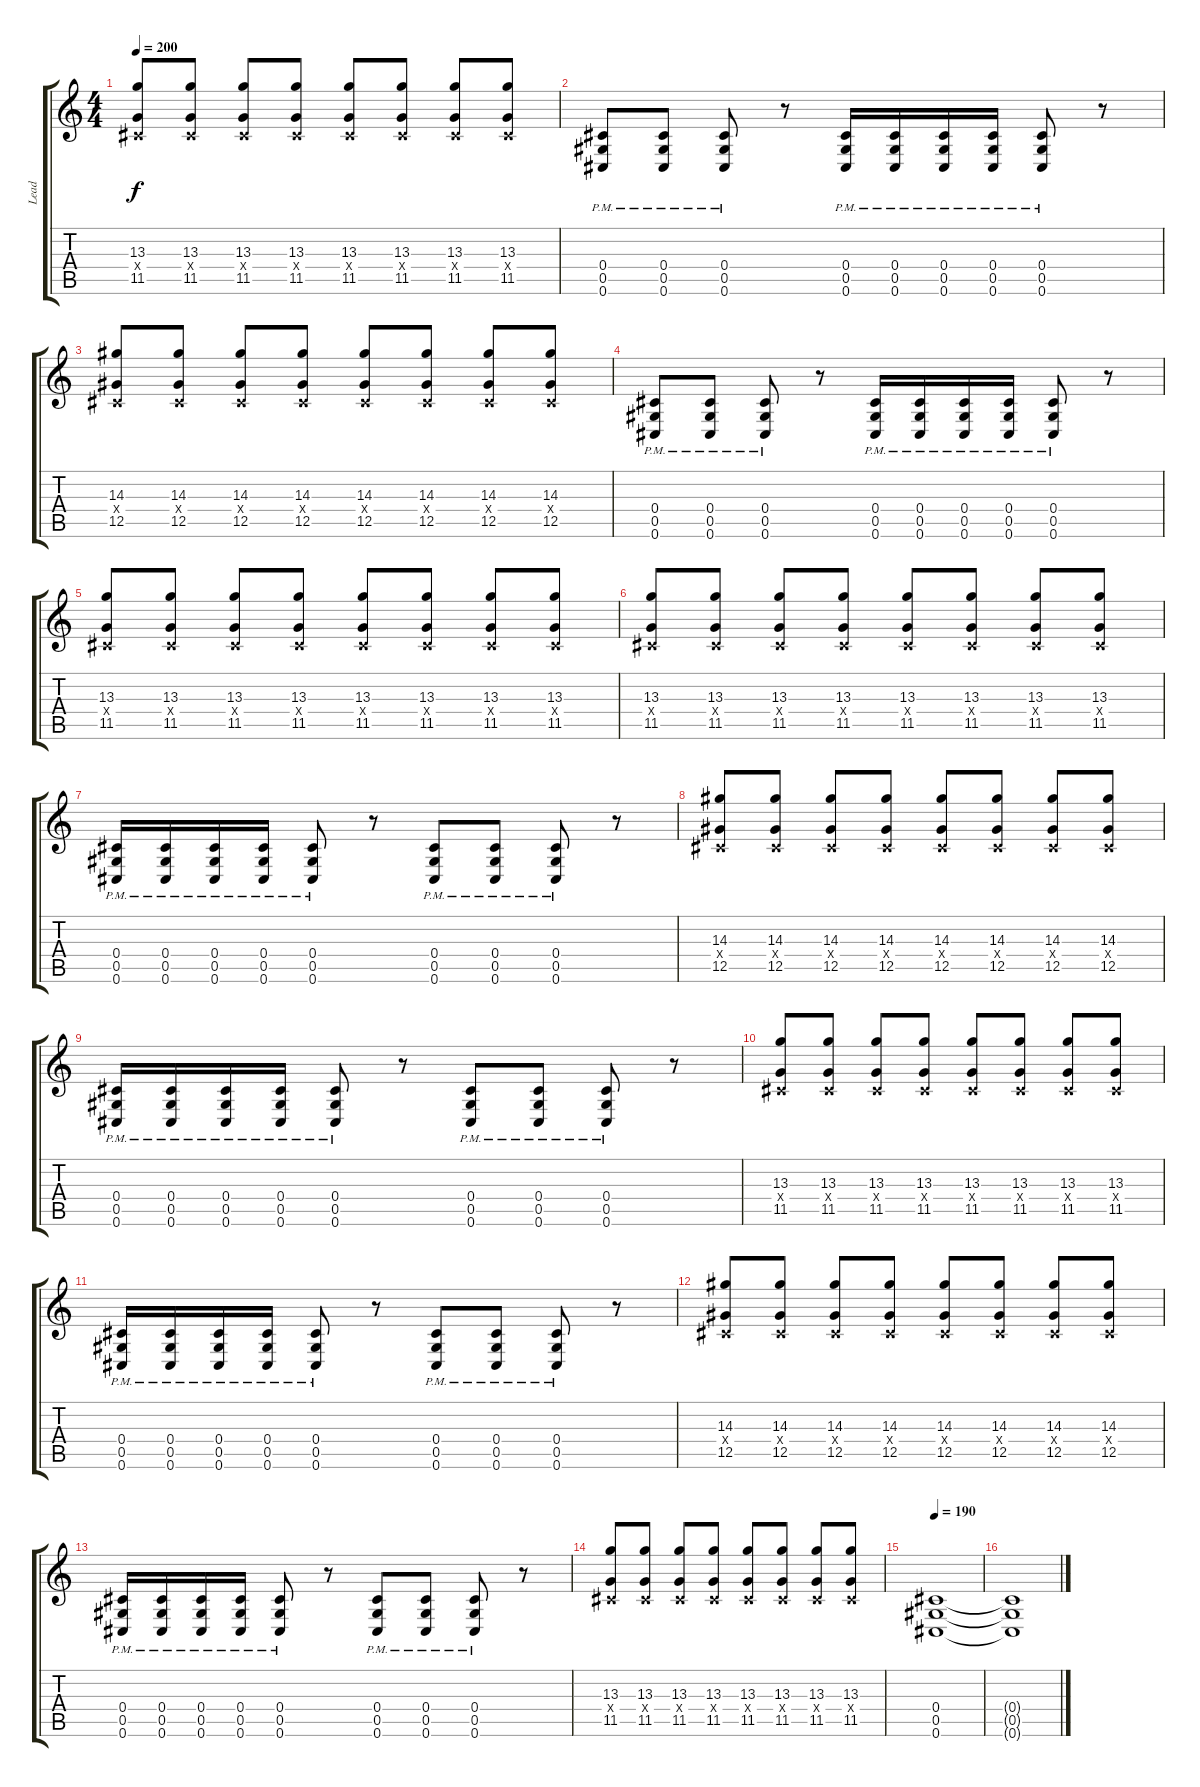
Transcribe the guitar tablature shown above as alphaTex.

\track ("Lead" "Lead") {instrument distortionguitar}
\staff {score tabs}
\tuning (Eb4 Bb3 Gb3 Db3 Ab2 Db2) {hide}
\ts (4 4)
\tempo 200
\clef g2
\ks c
(13.3 0.4{x} 11.5).8{dy f} (13.3 0.4{x} 11.5).8 (13.3 0.4{x} 11.5).8 (13.3 0.4{x} 11.5).8 (13.3 0.4{x} 11.5).8 (13.3 0.4{x} 11.5).8 (13.3 0.4{x} 11.5).8 (13.3 0.4{x} 11.5).8 |
(0.4{pm} 0.5{pm} 0.6{pm}).8 (0.4{pm} 0.5{pm} 0.6{pm}).8 (0.4{pm} 0.5{pm} 0.6{pm}).8 r.8 (0.4{pm} 0.5{pm} 0.6{pm}).16 (0.4{pm} 0.5{pm} 0.6{pm}).16 (0.4{pm} 0.5{pm} 0.6{pm}).16 (0.4{pm} 0.5{pm} 0.6{pm}).16 (0.4{pm} 0.5{pm} 0.6{pm}).8 r.8 |
(14.3 0.4{x} 12.5).8 (14.3 0.4{x} 12.5).8 (14.3 0.4{x} 12.5).8 (14.3 0.4{x} 12.5).8 (14.3 0.4{x} 12.5).8 (14.3 0.4{x} 12.5).8 (14.3 0.4{x} 12.5).8 (14.3 0.4{x} 12.5).8 |
(0.4{pm} 0.5{pm} 0.6{pm}).8 (0.4{pm} 0.5{pm} 0.6{pm}).8 (0.4{pm} 0.5{pm} 0.6{pm}).8 r.8 (0.4{pm} 0.5{pm} 0.6{pm}).16 (0.4{pm} 0.5{pm} 0.6{pm}).16 (0.4{pm} 0.5{pm} 0.6{pm}).16 (0.4{pm} 0.5{pm} 0.6{pm}).16 (0.4{pm} 0.5{pm} 0.6{pm}).8 r.8 |
(13.3 0.4{x} 11.5).8 (13.3 0.4{x} 11.5).8 (13.3 0.4{x} 11.5).8 (13.3 0.4{x} 11.5).8 (13.3 0.4{x} 11.5).8 (13.3 0.4{x} 11.5).8 (13.3 0.4{x} 11.5).8 (13.3 0.4{x} 11.5).8 |
(13.3 0.4{x} 11.5).8 (13.3 0.4{x} 11.5).8 (13.3 0.4{x} 11.5).8 (13.3 0.4{x} 11.5).8 (13.3 0.4{x} 11.5).8 (13.3 0.4{x} 11.5).8 (13.3 0.4{x} 11.5).8 (13.3 0.4{x} 11.5).8 |
(0.4{pm} 0.5{pm} 0.6{pm}).16 (0.4{pm} 0.5{pm} 0.6{pm}).16 (0.4{pm} 0.5{pm} 0.6{pm}).16 (0.4{pm} 0.5{pm} 0.6{pm}).16 (0.4{pm} 0.5{pm} 0.6{pm}).8 r.8 (0.4{pm} 0.5{pm} 0.6{pm}).8 (0.4{pm} 0.5{pm} 0.6{pm}).8 (0.4{pm} 0.5{pm} 0.6{pm}).8 r.8 |
(14.3 0.4{x} 12.5).8 (14.3 0.4{x} 12.5).8 (14.3 0.4{x} 12.5).8 (14.3 0.4{x} 12.5).8 (14.3 0.4{x} 12.5).8 (14.3 0.4{x} 12.5).8 (14.3 0.4{x} 12.5).8 (14.3 0.4{x} 12.5).8 |
(0.4{pm} 0.5{pm} 0.6{pm}).16 (0.4{pm} 0.5{pm} 0.6{pm}).16 (0.4{pm} 0.5{pm} 0.6{pm}).16 (0.4{pm} 0.5{pm} 0.6{pm}).16 (0.4{pm} 0.5{pm} 0.6{pm}).8 r.8 (0.4{pm} 0.5{pm} 0.6{pm}).8 (0.4{pm} 0.5{pm} 0.6{pm}).8 (0.4{pm} 0.5{pm} 0.6{pm}).8 r.8 |
(13.3 0.4{x} 11.5).8 (13.3 0.4{x} 11.5).8 (13.3 0.4{x} 11.5).8 (13.3 0.4{x} 11.5).8 (13.3 0.4{x} 11.5).8 (13.3 0.4{x} 11.5).8 (13.3 0.4{x} 11.5).8 (13.3 0.4{x} 11.5).8 |
(0.4{pm} 0.5{pm} 0.6{pm}).16 (0.4{pm} 0.5{pm} 0.6{pm}).16 (0.4{pm} 0.5{pm} 0.6{pm}).16 (0.4{pm} 0.5{pm} 0.6{pm}).16 (0.4{pm} 0.5{pm} 0.6{pm}).8 r.8 (0.4{pm} 0.5{pm} 0.6{pm}).8 (0.4{pm} 0.5{pm} 0.6{pm}).8 (0.4{pm} 0.5{pm} 0.6{pm}).8 r.8 |
(14.3 0.4{x} 12.5).8 (14.3 0.4{x} 12.5).8 (14.3 0.4{x} 12.5).8 (14.3 0.4{x} 12.5).8 (14.3 0.4{x} 12.5).8 (14.3 0.4{x} 12.5).8 (14.3 0.4{x} 12.5).8 (14.3 0.4{x} 12.5).8 |
(0.4{pm} 0.5{pm} 0.6{pm}).16 (0.4{pm} 0.5{pm} 0.6{pm}).16 (0.4{pm} 0.5{pm} 0.6{pm}).16 (0.4{pm} 0.5{pm} 0.6{pm}).16 (0.4{pm} 0.5{pm} 0.6{pm}).8 r.8 (0.4{pm} 0.5{pm} 0.6{pm}).8 (0.4{pm} 0.5{pm} 0.6{pm}).8 (0.4{pm} 0.5{pm} 0.6{pm}).8 r.8 |
(13.3 0.4{x} 11.5).8 (13.3 0.4{x} 11.5).8 (13.3 0.4{x} 11.5).8 (13.3 0.4{x} 11.5).8 (13.3 0.4{x} 11.5).8 (13.3 0.4{x} 11.5).8 (13.3 0.4{x} 11.5).8 (13.3 0.4{x} 11.5).8 |
\tempo 190
(0.4 0.5 0.6).1 |
(0.4{t} 0.5{t} 0.6{t}).1
